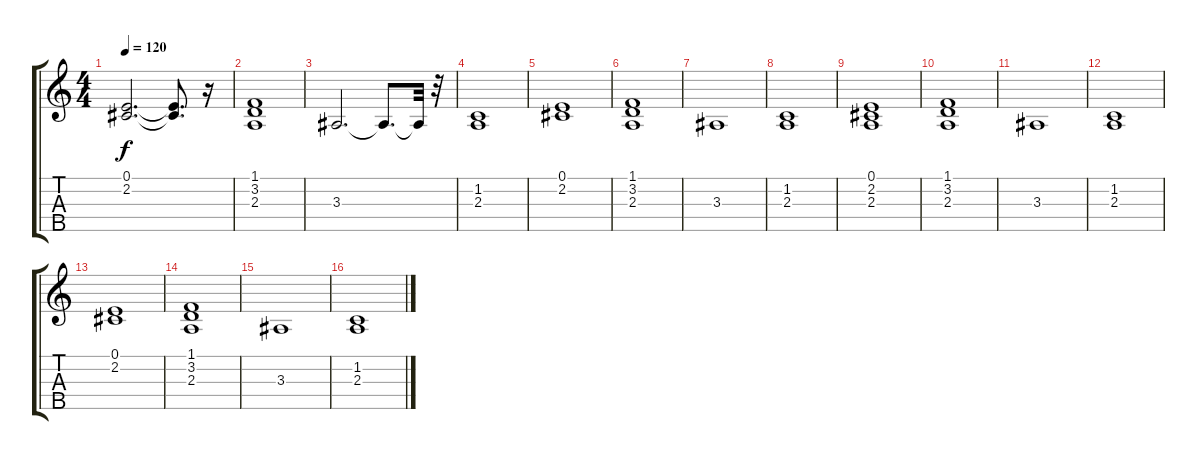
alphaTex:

\track "" {instrument synthstrings1}
\staff {score tabs}
\tuning (E4 B3 G3 D3 A2) {hide}
\ts (4 4)
\tempo 120
\clef g2
\ks c
(0.1{t} 2.2{t}).2{d dy f} (0.1{t} 2.2{t}).8{d} r.16 |
(1.1 3.2 2.3).1 |
3.3.2{d} 3.3{t}.8{d} 3.3{t}.32 r.32 |
(1.2 2.3).1 |
(0.1 2.2).1 |
(1.1 3.2 2.3).1 |
3.3.1 |
(1.2 2.3).1 |
(0.1 2.2 2.3).1 |
(1.1 3.2 2.3).1 |
3.3.1 |
(1.2 2.3).1 |
(0.1 2.2).1 |
(1.1 3.2 2.3).1 |
3.3.1 |
(1.2 2.3).1
